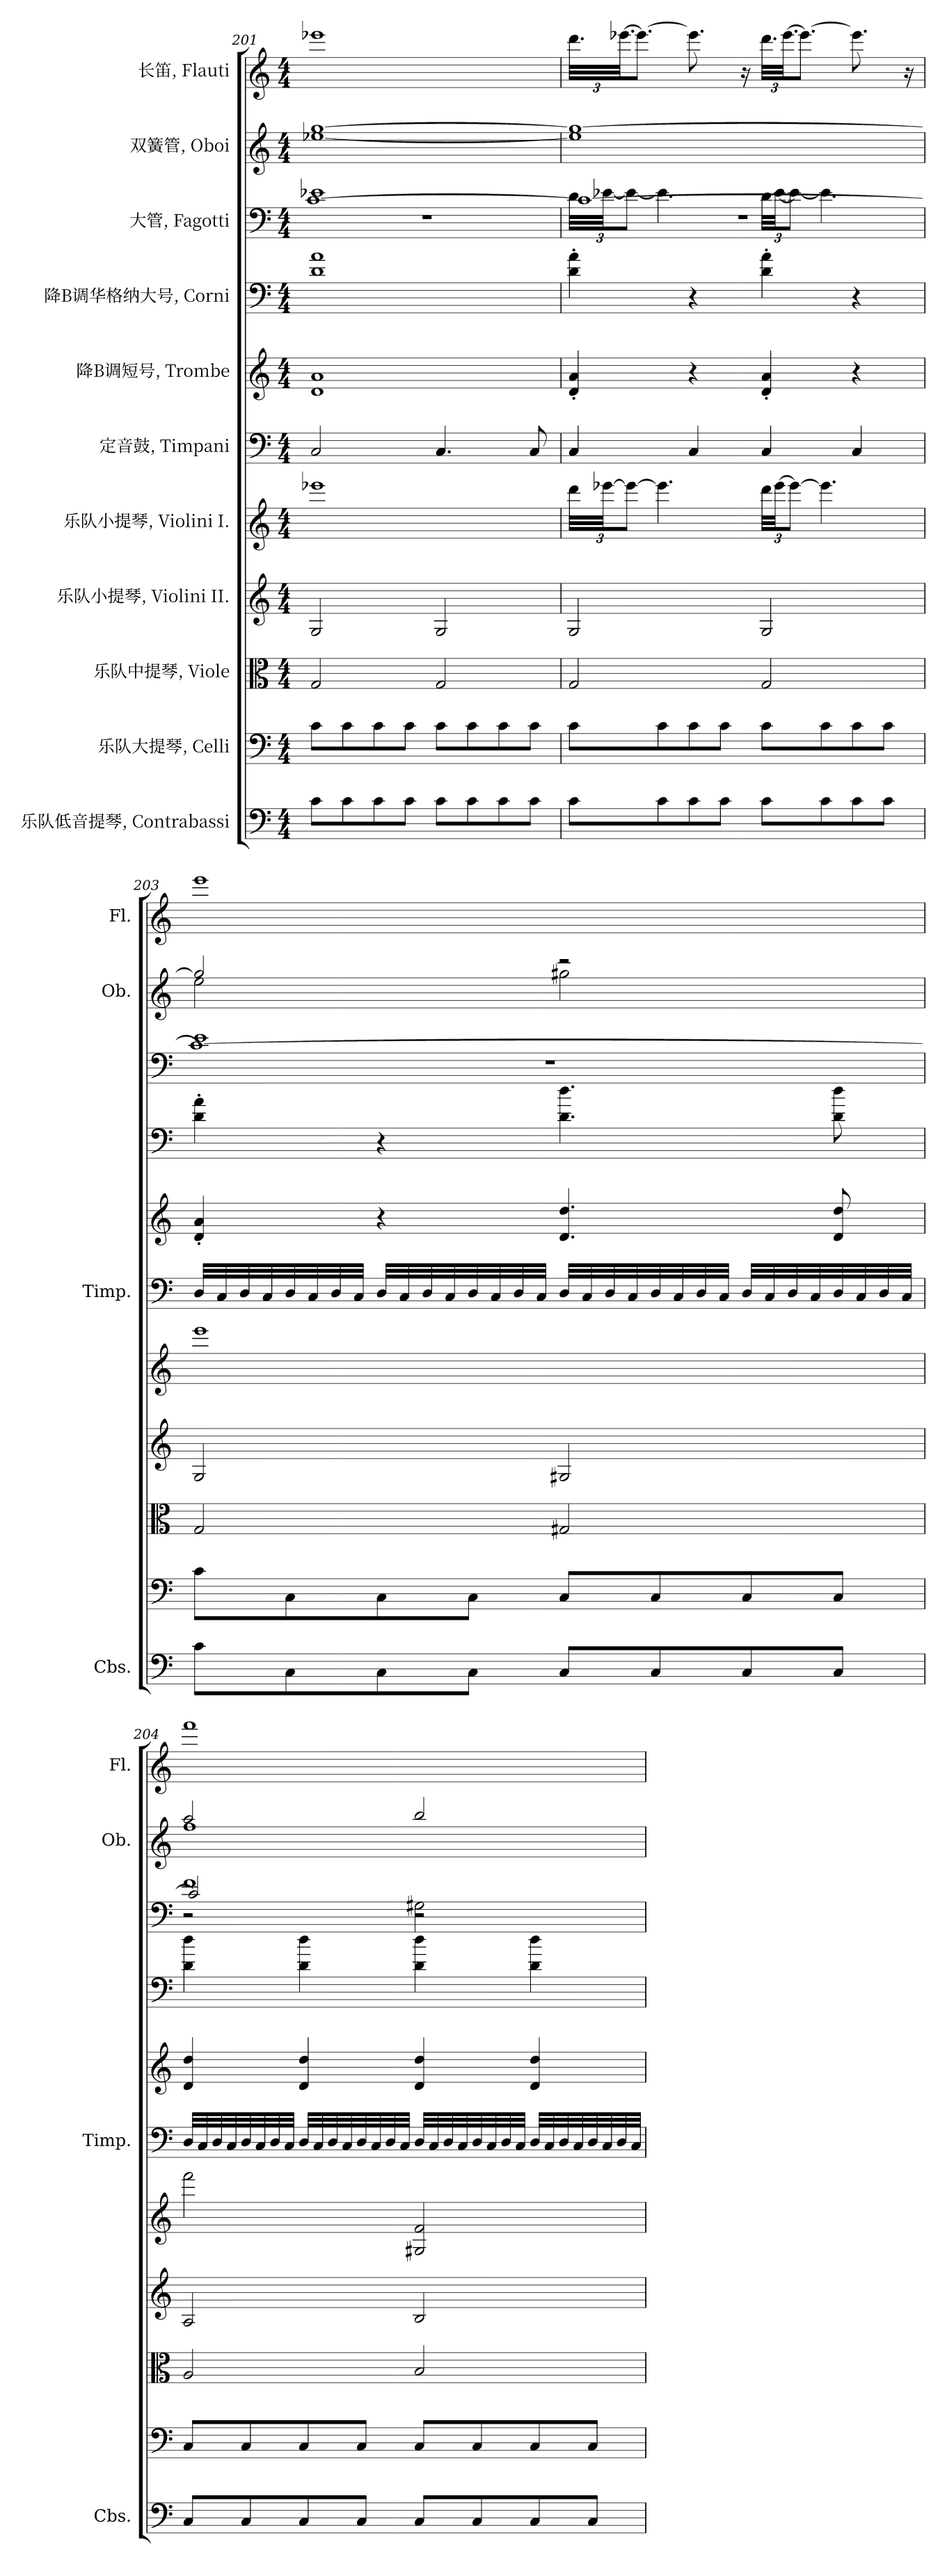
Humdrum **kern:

**kern	**kern	**kern	**kern	**kern	**kern	**kern	**kern	**kern	**kern	**kern
*part11	*part10	*part9	*part8	*part7	*part6	*part5	*part4	*part3	*part2	*part1
*staff11	*staff10	*staff9	*staff8	*staff7	*staff6	*staff5	*staff4	*staff3	*staff2	*staff1
*I"乐队低音提琴, Contrabassi	*I"乐队大提琴, Celli	*I"乐队中提琴, Viole	*I"乐队小提琴, Violini II.	*I"乐队小提琴, Violini I.	*I"定音鼓, Timpani	*I"降B调短号, Trombe	*I"降B调华格纳大号, Corni	*I"大管, Fagotti	*I"双簧管, Oboi	*I"长笛, Flauti
*I'Cbs.	*	*	*	*	*I'Timp.	*	*	*	*I'Ob.	*I'Fl.
*clefF4	*clefF4	*clefC3	*clefG2	*clefG2	*clefF4	*clefG2	*clefF4	*clefF4	*clefG2	*clefG2
*ITrd7c12	*	*	*	*	*	*ITrd1c2	*ITrd1c2	*	*	*
*k[]	*k[]	*k[]	*k[]	*k[]	*k[]	*k[b-e-]	*k[b-e-]	*k[]	*k[]	*k[]
*M4/4	*M4/4	*M4/4	*M4/4	*M4/4	*M4/4	*M4/4	*M4/4	*M4/4	*M4/4	*M4/4
=201	=201	=201	=201	=201	=201	=201	=201	=201	=201	=201
*	*	*	*	*	*	*	*	*^	*^	*
*	*	*	*	*	*	*	*	*	*^	*	*	*
8C\L	8c\L	2G/	2G/	1eee-X	2C/	1c 1g	1c 1g	1r	1e-X	[1c	[1gg	[1ee-X	1eee-X
8C\	8c\	.	.	.	.	.	.	.	.	.	.	.	.
8C\	8c\	.	.	.	.	.	.	.	.	.	.	.	.
8C\J	8c\J	.	.	.	.	.	.	.	.	.	.	.	.
8C\L	8c\L	2G/	2G/	.	4.C/	.	.	.	.	.	.	.	.
8C\	8c\	.	.	.	.	.	.	.	.	.	.	.	.
8C\	8c\	.	.	.	.	.	.	.	.	.	.	.	.
8C\J	8c\J	.	.	.	8C/	.	.	.	.	.	.	.	.
!!LO:PB:g=z
=202	=202	=202	=202	=202	=202	=202	=202	=202	=202	=202	=202	=202	=202
*	*	*	*	*Xbrackettup	*	*	*	*	*Xbrackettup	*	*	*	*Xbrackettup
8C\L	8c\L	2G/	2G/	48ddd\LLL	4C/	4c/' 4g/'	4c\' 4g\'	1r	48d\LLL	1c_	1gg_	1ee-]	48.ddd\LLL
.	.	.	.	[48eee-X\JJ	.	.	.	.	[48e-X\JJ	.	.	.	.
.	.	.	.	.	.	.	.	.	.	.	.	.	[48.eee-X\JJ
.	.	.	.	12eee-\J_	.	.	.	.	12e-\J_	.	.	.	.
.	.	.	.	.	.	.	.	.	.	.	.	.	8.eee-\J_
8C\	8c\	.	.	4.eee-\]	.	.	.	.	4.e-\]	.	.	.	.
8C\	8c\	.	.	.	4C/	4r	4r	.	.	.	.	.	8.eee-\]
8C\J	8c\J	.	.	.	.	.	.	.	.	.	.	.	.
.	.	.	.	.	.	.	.	.	.	.	.	.	16r
8C\L	8c\L	2G/	2G/	48ddd\LLL	4C/	4c/' 4g/'	4c\' 4g\'	.	48d\LLL	.	.	.	48.ddd\LLL
.	.	.	.	[48eee-\JJ	.	.	.	.	[48e-\JJ	.	.	.	.
.	.	.	.	.	.	.	.	.	.	.	.	.	[48.eee-\JJ
.	.	.	.	12eee-\J_	.	.	.	.	12e-\J_	.	.	.	.
.	.	.	.	.	.	.	.	.	.	.	.	.	8.eee-\J_
8C\	8c\	.	.	4.eee-\]	.	.	.	.	4.e-\]	.	.	.	.
8C\	8c\	.	.	.	4C/	4r	4r	.	.	.	.	.	8.eee-\]
8C\J	8c\J	.	.	.	.	.	.	.	.	.	.	.	.
.	.	.	.	.	.	.	.	.	.	.	.	.	16r
!!LO:PB:g=z
=203	=203	=203	=203	=203	=203	=203	=203	=203	=203	=203	=203	=203	=203
8C\L	8c\L	2G/	2G/	1eee	32D/LLL	4c/' 4g/'	4c\' 4g\'	1r	1e	1c_	2gg/]	2ee\	1eee
.	.	.	.	.	32C/	.	.	.	.	.	.	.	.
.	.	.	.	.	32D/	.	.	.	.	.	.	.	.
.	.	.	.	.	32C/	.	.	.	.	.	.	.	.
8CC\	8C\	.	.	.	32D/	.	.	.	.	.	.	.	.
.	.	.	.	.	32C/	.	.	.	.	.	.	.	.
.	.	.	.	.	32D/	.	.	.	.	.	.	.	.
.	.	.	.	.	32C/JJJ	.	.	.	.	.	.	.	.
8CC\	8C\	.	.	.	32D/LLL	4r	4r	.	.	.	.	.	.
.	.	.	.	.	32C/	.	.	.	.	.	.	.	.
.	.	.	.	.	32D/	.	.	.	.	.	.	.	.
.	.	.	.	.	32C/	.	.	.	.	.	.	.	.
8CC\J	8C\J	.	.	.	32D/	.	.	.	.	.	.	.	.
.	.	.	.	.	32C/	.	.	.	.	.	.	.	.
.	.	.	.	.	32D/	.	.	.	.	.	.	.	.
.	.	.	.	.	32C/JJJ	.	.	.	.	.	.	.	.
8CC/L	8C/L	2G#X/	2G#X/	.	32D/LLL	4.c/ 4.cc/	4.c\ 4.cc\	.	.	.	2r	2gg#X\	.
.	.	.	.	.	32C/	.	.	.	.	.	.	.	.
.	.	.	.	.	32D/	.	.	.	.	.	.	.	.
.	.	.	.	.	32C/	.	.	.	.	.	.	.	.
8CC/	8C/	.	.	.	32D/	.	.	.	.	.	.	.	.
.	.	.	.	.	32C/	.	.	.	.	.	.	.	.
.	.	.	.	.	32D/	.	.	.	.	.	.	.	.
.	.	.	.	.	32C/JJJ	.	.	.	.	.	.	.	.
8CC/	8C/	.	.	.	32D/LLL	.	.	.	.	.	.	.	.
.	.	.	.	.	32C/	.	.	.	.	.	.	.	.
.	.	.	.	.	32D/	.	.	.	.	.	.	.	.
.	.	.	.	.	32C/	.	.	.	.	.	.	.	.
8CC/J	8C/J	.	.	.	32D/	8c/ 8cc/	8c\ 8cc\	.	.	.	.	.	.
.	.	.	.	.	32C/	.	.	.	.	.	.	.	.
.	.	.	.	.	32D/	.	.	.	.	.	.	.	.
.	.	.	.	.	32C/JJJ	.	.	.	.	.	.	.	.
!!LO:PB:g=z
=204	=204	=204	=204	=204	=204	=204	=204	=204	=204	=204	=204	=204	=204
8CC/L	8C/L	2A/	2A/	2fff\	32D/LLL	4c/ 4cc/	4c\ 4cc\	1f	2r	2c/]	2aa/	1ff	1fff
.	.	.	.	.	32C/	.	.	.	.	.	.	.	.
.	.	.	.	.	32D/	.	.	.	.	.	.	.	.
.	.	.	.	.	32C/	.	.	.	.	.	.	.	.
8CC/	8C/	.	.	.	32D/	.	.	.	.	.	.	.	.
.	.	.	.	.	32C/	.	.	.	.	.	.	.	.
.	.	.	.	.	32D/	.	.	.	.	.	.	.	.
.	.	.	.	.	32C/JJJ	.	.	.	.	.	.	.	.
8CC/	8C/	.	.	.	32D/LLL	4c/ 4cc/	4c\ 4cc\	.	.	.	.	.	.
.	.	.	.	.	32C/	.	.	.	.	.	.	.	.
.	.	.	.	.	32D/	.	.	.	.	.	.	.	.
.	.	.	.	.	32C/	.	.	.	.	.	.	.	.
8CC/J	8C/J	.	.	.	32D/	.	.	.	.	.	.	.	.
.	.	.	.	.	32C/	.	.	.	.	.	.	.	.
.	.	.	.	.	32D/	.	.	.	.	.	.	.	.
.	.	.	.	.	32C/JJJ	.	.	.	.	.	.	.	.
8CC/L	8C/L	2B/	2B/	2G#X/ 2f/	32D/LLL	4c/ 4cc/	4c\ 4cc\	.	2G#X\	2r	2bb/	.	.
.	.	.	.	.	32C/	.	.	.	.	.	.	.	.
.	.	.	.	.	32D/	.	.	.	.	.	.	.	.
.	.	.	.	.	32C/	.	.	.	.	.	.	.	.
8CC/	8C/	.	.	.	32D/	.	.	.	.	.	.	.	.
.	.	.	.	.	32C/	.	.	.	.	.	.	.	.
.	.	.	.	.	32D/	.	.	.	.	.	.	.	.
.	.	.	.	.	32C/JJJ	.	.	.	.	.	.	.	.
8CC/	8C/	.	.	.	32D/LLL	4c/ 4cc/	4c\ 4cc\	.	.	.	.	.	.
.	.	.	.	.	32C/	.	.	.	.	.	.	.	.
.	.	.	.	.	32D/	.	.	.	.	.	.	.	.
.	.	.	.	.	32C/	.	.	.	.	.	.	.	.
8CC/J	8C/J	.	.	.	32D/	.	.	.	.	.	.	.	.
.	.	.	.	.	32C/	.	.	.	.	.	.	.	.
.	.	.	.	.	32D/	.	.	.	.	.	.	.	.
.	.	.	.	.	32C/JJJ	.	.	.	.	.	.	.	.
*	*	*	*	*	*	*	*	*v	*v	*v	*	*	*
*	*	*	*	*	*	*	*	*	*v	*v	*
=	=	=	=	=	=	=	=	=	=	=
*-	*-	*-	*-	*-	*-	*-	*-	*-	*-	*-
